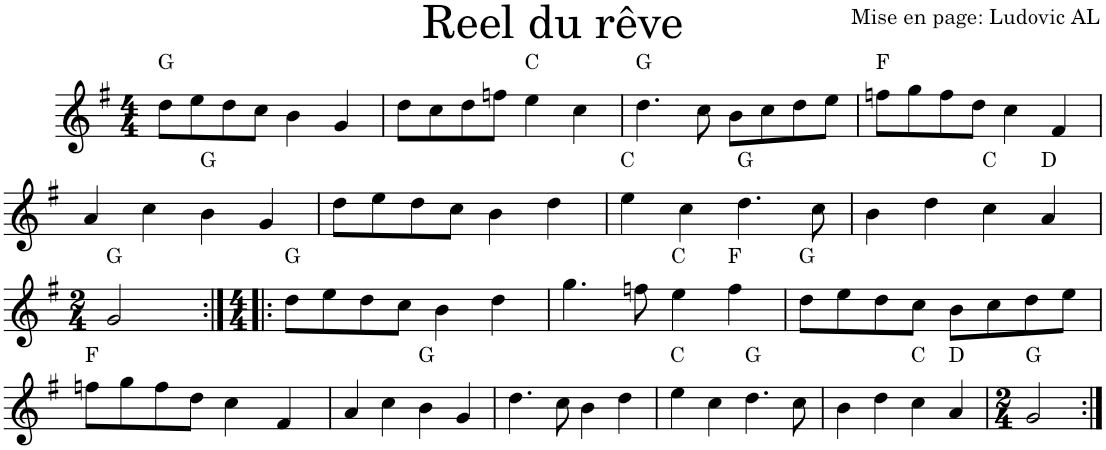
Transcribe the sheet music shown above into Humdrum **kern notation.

**kern	**harte
*part1	*part1
*staff1	*
*I"Voice	*
*I'V	*
*clefG2	*
*k[f#]	*
*M4/4	*
=1	=1
8dd\L	G:maj
8ee\	.
8dd\	.
8cc\J	.
4b\	.
4g/	.
=2	=2
8dd\L	.
8cc\	.
8dd\	.
8ffn\J	.
4ee\	C:maj
4cc\	.
=3	=3
4.dd\	G:maj
8cc\	.
8b\L	.
8cc\	.
8dd\	.
8ee\J	.
=4	=4
8ffn\L	F:maj
8gg\	.
8ff\	.
8dd\J	.
4cc\	.
4f#/	.
!!LO:LB:g=z
=5	=5
4a/	.
4cc\	.
4b\	G:maj
4g/	.
=6	=6
8dd\L	.
8ee\	.
8dd\	.
8cc\J	.
4b\	.
4dd\	.
=7	=7
4ee\	C:maj
4cc\	.
4.dd\	G:maj
8cc\	.
=8	=8
4b\	.
4dd\	.
4cc\	C:maj
4a/	D:maj
!!LO:LB:g=z
=9	=9
*M2/4	*
2g/	G:maj
=10:|!|:	=10:|!|:
*M4/4	*
8dd\L	G:maj
8ee\	.
8dd\	.
8cc\J	.
4b\	.
4dd\	.
=11	=11
4.gg\	.
8ffn\	.
4ee\	C:maj
4ff\	F:maj
=12	=12
8dd\L	G:maj
8ee\	.
8dd\	.
8cc\J	.
8b\L	.
8cc\	.
8dd\	.
8ee\J	.
!!LO:LB:g=z
=13	=13
8ffn\L	F:maj
8gg\	.
8ff\	.
8dd\J	.
4cc\	.
4f#/	.
=14	=14
4a/	.
4cc\	.
4b\	G:maj
4g/	.
=15	=15
4.dd\	.
8cc\	.
4b\	.
4dd\	.
=16	=16
4ee\	C:maj
4cc\	.
4.dd\	G:maj
8cc\	.
=17	=17
4b\	.
4dd\	.
4cc\	C:maj
4a/	D:maj
=18	=18
*M2/4	*
2g/	G:maj
=:|!	=:|!
*-	*-
